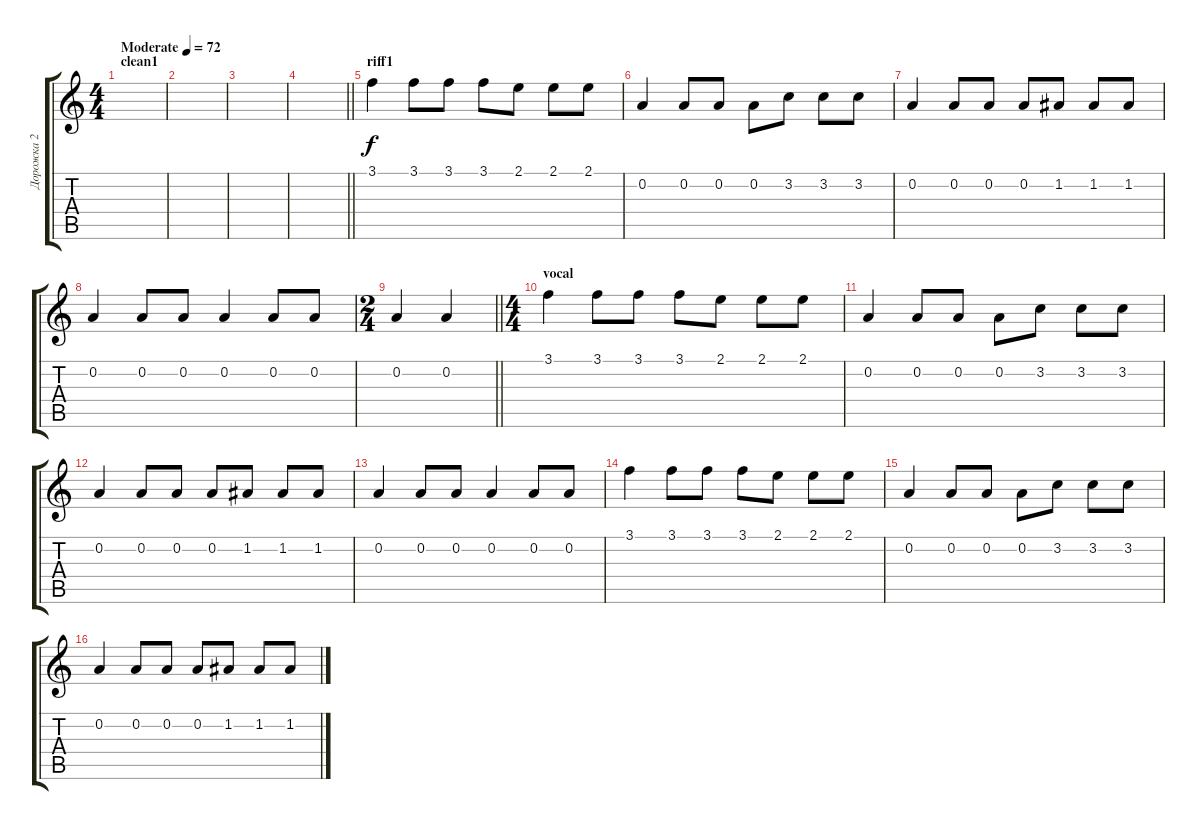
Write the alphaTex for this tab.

\track ("Дорожка 2" "Дорожка 2") {instrument distortionguitar}
\staff {score tabs}
\tuning (D4 A3 F3 C3 G2 D2) {hide}
\ts (4 4)
\section ("" "clean1")
\tempo (72 "Moderate")
\clef g2
\ks c
|
|
|
\barLineRight lightlight
|
\section ("" "riff1")
3.1.4 3.1.8 3.1.8 3.1.8 2.1.8 2.1.8 2.1.8 |
0.2.4 0.2.8 0.2.8 0.2.8 3.2.8 3.2.8 3.2.8 |
0.2.4 0.2.8 0.2.8 0.2.8 1.2.8 1.2.8 1.2.8 |
0.2.4 0.2.8 0.2.8 0.2.4 0.2.8 0.2.8 |
\ts (2 4)
\barLineRight lightlight
0.2.4 0.2.4 |
\ts (4 4)
\section ("" "vocal")
3.1.4 3.1.8 3.1.8 3.1.8 2.1.8 2.1.8 2.1.8 |
0.2.4 0.2.8 0.2.8 0.2.8 3.2.8 3.2.8 3.2.8 |
0.2.4 0.2.8 0.2.8 0.2.8 1.2.8 1.2.8 1.2.8 |
0.2.4 0.2.8 0.2.8 0.2.4 0.2.8 0.2.8 |
3.1.4 3.1.8 3.1.8 3.1.8 2.1.8 2.1.8 2.1.8 |
0.2.4 0.2.8 0.2.8 0.2.8 3.2.8 3.2.8 3.2.8 |
0.2.4 0.2.8 0.2.8 0.2.8 1.2.8 1.2.8 1.2.8
